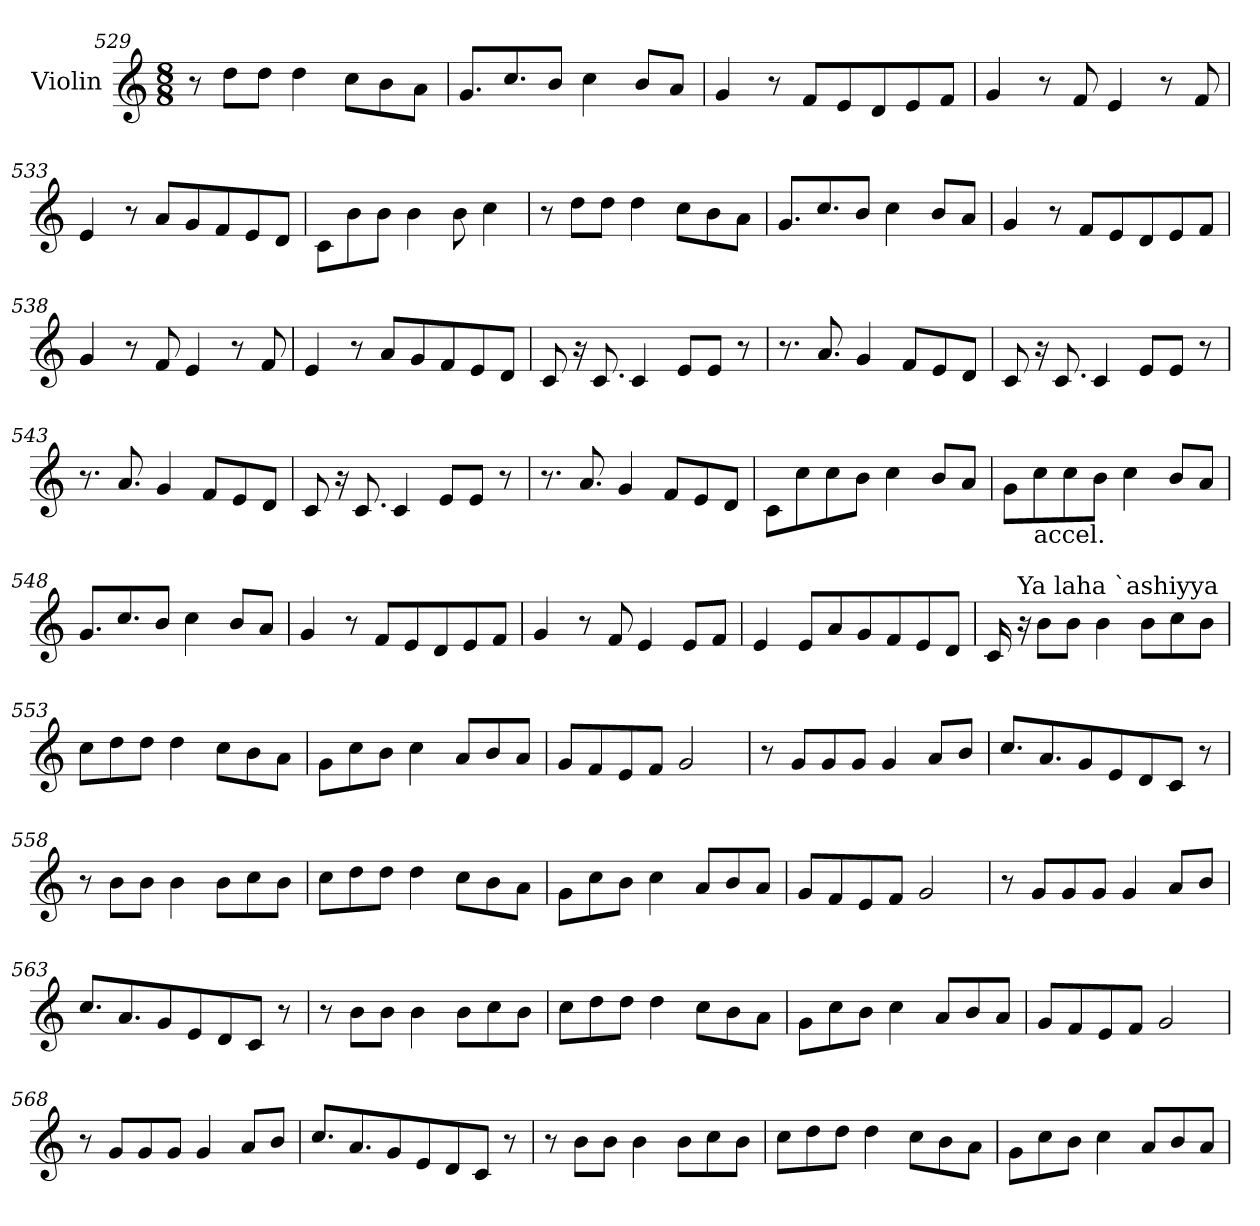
**kern
*part1
*staff1
*I"Violin
*clefG2
*k[]
*C:
*M8/8
=529
8r
8dd\L
8dd\J
4dd\
8cc\L
8b\
8a\J
=530
8.g/L
8.cc/
8b/J
4cc\
8b/L
8a/J
!!LO:PB:g=z
=531
4g/
8r
8f/L
8e/
8d/
8e/
8f/J
!!LO:PB:g=z
=532
4g/
8r
8f/
4e/
8r
8f/
=533
4e/
8r
8a/L
8g/
8f/
8e/
8d/J
=534
8c\L
8b\
8b\J
4b\
8b\
4cc\
!!LO:PB:g=z
=535
8r
8dd\L
8dd\J
4dd\
8cc\L
8b\
8a\J
!!LO:PB:g=z
=536
8.g/L
8.cc/
8b/J
4cc\
8b/L
8a/J
=537
4g/
8r
8f/L
8e/
8d/
8e/
8f/J
=538
4g/
8r
8f/
4e/
8r
8f/
!!LO:PB:g=z
=539
4e/
8r
8a/L
8g/
8f/
8e/
8d/J
!!LO:PB:g=z
=540
8c/
16r
8.c/
4c/
8e/L
8e/J
8r
=541
8.r
8.a/
4g/
8f/L
8e/
8d/J
=542
8c/
16r
8.c/
4c/
8e/L
8e/J
8r
!!LO:PB:g=z
=543
8.r
8.a/
4g/
8f/L
8e/
8d/J
!!LO:PB:g=z
=544
8c/
16r
8.c/
4c/
8e/L
8e/J
8r
=545
8.r
8.a/
4g/
8f/L
8e/
8d/J
=546
8c\L
8cc\
8cc\
8b\J
4cc\
8b/L
8a/J
=547
8g\L
!LO:TX:b:t=accel.
8cc\
8cc\
8b\J
4cc\
8b/L
8a/J
!!LO:PB:g=z
=548
8.g/L
8.cc/
8b/J
4cc\
8b/L
8a/J
=549
4g/
8r
8f/L
8e/
8d/
8e/
8f/J
=550
4g/
8r
8f/
4e/
8e/L
8f/J
!!LO:PB:g=z
=551
4e/
8e/L
8a/
8g/
8f/
8e/
8d/J
!!LO:PB:g=z
=552
*MM120
16c/
!LO:TX:a:t=Ya laha `ashiyya
16r
8b\L
8b\J
4b\
8b\L
8cc\
8b\J
=553
8cc\L
8dd\
8dd\J
4dd\
8cc\L
8b\
8a\J
=554
8g\L
8cc\
8b\J
4cc\
8a/L
8b/
8a/J
!!LO:PB:g=z
=555
8g/L
8f/
8e/
8f/J
2g/
!!LO:PB:g=z
=556
8r
8g/L
8g/
8g/J
4g/
8a/L
8b/J
=557
8.cc/L
8.a/
8g/
8e/
8d/
8c/J
8r
=558
8r
8b\L
8b\J
4b\
8b\L
8cc\
8b\J
!!LO:PB:g=z
=559
8cc\L
8dd\
8dd\J
4dd\
8cc\L
8b\
8a\J
!!LO:PB:g=z
=560
8g\L
8cc\
8b\J
4cc\
8a/L
8b/
8a/J
=561
8g/L
8f/
8e/
8f/J
2g/
=562
8r
8g/L
8g/
8g/J
4g/
8a/L
8b/J
!!LO:PB:g=z
=563
8.cc/L
8.a/
8g/
8e/
8d/
8c/J
8r
!!LO:PB:g=z
=564
8r
8b\L
8b\J
4b\
8b\L
8cc\
8b\J
=565
8cc\L
8dd\
8dd\J
4dd\
8cc\L
8b\
8a\J
=566
8g\L
8cc\
8b\J
4cc\
8a/L
8b/
8a/J
=567
8g/L
8f/
8e/
8f/J
2g/
!!LO:PB:g=z
=568
8r
8g/L
8g/
8g/J
4g/
8a/L
8b/J
!!LO:PB:g=z
=569
8.cc/L
8.a/
8g/
8e/
8d/
8c/J
8r
=570
8r
8b\L
8b\J
4b\
8b\L
8cc\
8b\J
=571
8cc\L
8dd\
8dd\J
4dd\
8cc\L
8b\
8a\J
!!LO:PB:g=z
=572
8g\L
8cc\
8b\J
4cc\
8a/L
8b/
8a/J
=
*-
